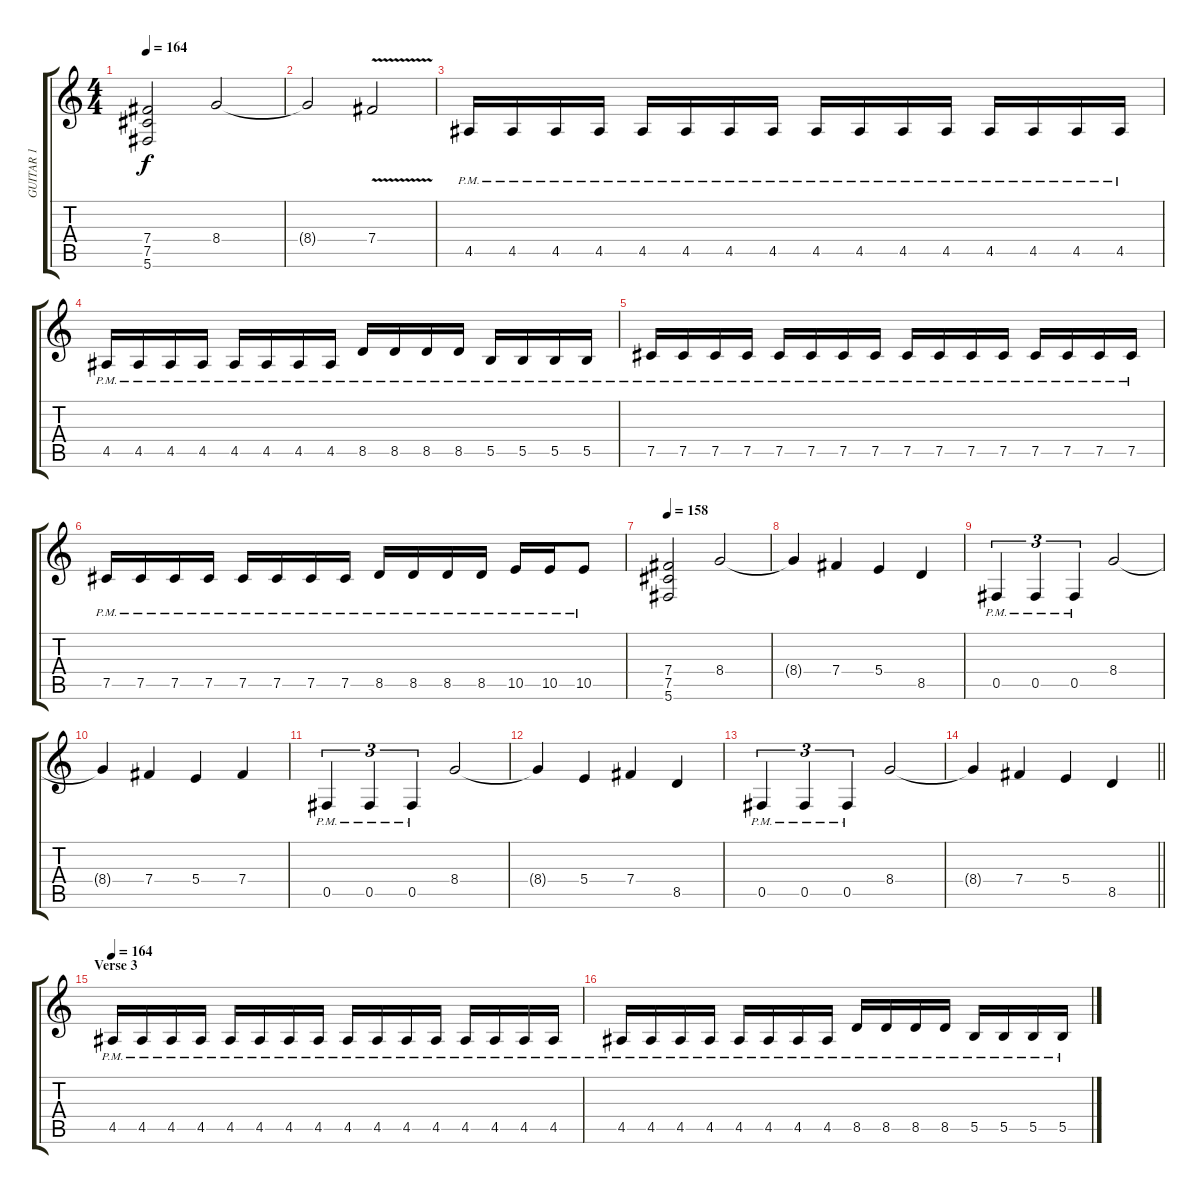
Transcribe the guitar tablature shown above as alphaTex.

\track ("GUITAR 1" "GUITAR 1") {instrument overdrivenguitar}
\staff {score tabs}
\tuning (Db4 Ab3 E3 B2 Gb2 Db2) {hide}
\ts (4 4)
\tempo 164
\clef g2
\ks c
(7.4 7.5 5.6).2{dy f} 8.4.2 |
8.4{t}.2 7.4{v}.2 |
4.5{pm}.16 4.5{pm}.16 4.5{pm}.16 4.5{pm}.16 4.5{pm}.16 4.5{pm}.16 4.5{pm}.16 4.5{pm}.16 4.5{pm}.16 4.5{pm}.16 4.5{pm}.16 4.5{pm}.16 4.5{pm}.16 4.5{pm}.16 4.5{pm}.16 4.5{pm}.16 |
4.5{pm}.16 4.5{pm}.16 4.5{pm}.16 4.5{pm}.16 4.5{pm}.16 4.5{pm}.16 4.5{pm}.16 4.5{pm}.16 8.5{pm}.16 8.5{pm}.16 8.5{pm}.16 8.5{pm}.16 5.5{pm}.16 5.5{pm}.16 5.5{pm}.16 5.5{pm}.16 |
7.5{pm}.16 7.5{pm}.16 7.5{pm}.16 7.5{pm}.16 7.5{pm}.16 7.5{pm}.16 7.5{pm}.16 7.5{pm}.16 7.5{pm}.16 7.5{pm}.16 7.5{pm}.16 7.5{pm}.16 7.5{pm}.16 7.5{pm}.16 7.5{pm}.16 7.5{pm}.16 |
7.5{pm}.16 7.5{pm}.16 7.5{pm}.16 7.5{pm}.16 7.5{pm}.16 7.5{pm}.16 7.5{pm}.16 7.5{pm}.16 8.5{pm}.16 8.5{pm}.16 8.5{pm}.16 8.5{pm}.16 10.5{pm}.16 10.5{pm}.16 10.5{pm}.8 |
\tempo 158
(7.4 7.5 5.6).2 8.4.2 |
8.4{t}.4 7.4.4 5.4.4 8.5.4 |
0.5{pm}.4{tu (3 2)} 0.5{pm}.4{tu (3 2)} 0.5{pm}.4{tu (3 2)} 8.4.2 |
8.4{t}.4 7.4.4 5.4.4 7.4.4 |
0.5{pm}.4{tu (3 2)} 0.5{pm}.4{tu (3 2)} 0.5{pm}.4{tu (3 2)} 8.4.2 |
8.4{t}.4 5.4.4 7.4.4 8.5.4 |
0.5{pm}.4{tu (3 2)} 0.5{pm}.4{tu (3 2)} 0.5{pm}.4{tu (3 2)} 8.4.2 |
\barLineRight lightlight
8.4{t}.4 7.4.4 5.4.4 8.5.4 |
\section ("" "Verse 3")
\tempo 164
4.5{pm}.16 4.5{pm}.16 4.5{pm}.16 4.5{pm}.16 4.5{pm}.16 4.5{pm}.16 4.5{pm}.16 4.5{pm}.16 4.5{pm}.16 4.5{pm}.16 4.5{pm}.16 4.5{pm}.16 4.5{pm}.16 4.5{pm}.16 4.5{pm}.16 4.5{pm}.16 |
4.5{pm}.16 4.5{pm}.16 4.5{pm}.16 4.5{pm}.16 4.5{pm}.16 4.5{pm}.16 4.5{pm}.16 4.5{pm}.16 8.5{pm}.16 8.5{pm}.16 8.5{pm}.16 8.5{pm}.16 5.5{pm}.16 5.5{pm}.16 5.5{pm}.16 5.5{pm}.16
